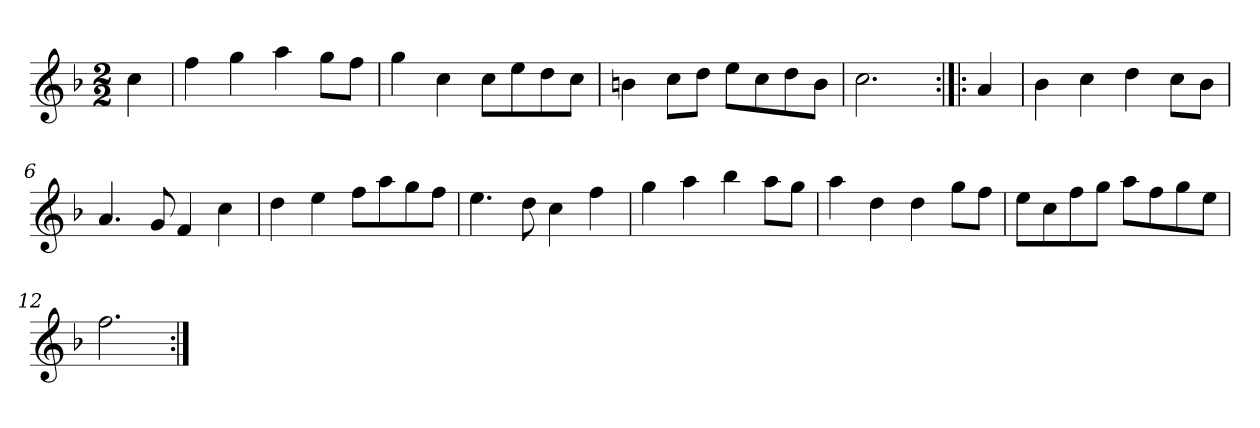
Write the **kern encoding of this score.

**kern
*part1
*staff1
*clefG2
*k[b-]
*F:
*M2/2
*MM120
=
4cc
=1
4ff
4gg
4aa
8gg\L
8ff\J
=2
4gg
4cc
8cc\L
8ee\
8dd\
8cc\J
=3
4bn
8cc\L
8dd\J
8ee\L
8cc\
8dd\
8b\J
=4
2.cc
=:|!|:
4a
=5
4b-
4cc
4dd
8cc\L
8b-\J
=6
4.a
8g
4f
4cc
=7
4dd
4ee
8ff\L
8aa\
8gg\
8ff\J
=8
4.ee
8dd
4cc
4ff
=9
4gg
4aa
4bb-
8aa\L
8gg\J
=10
4aa
4dd
4dd
8gg\L
8ff\J
=11
8ee\L
8cc\
8ff\
8gg\J
8aa\L
8ff\
8gg\
8ee\J
=12
2.ff
=:|!
*-
